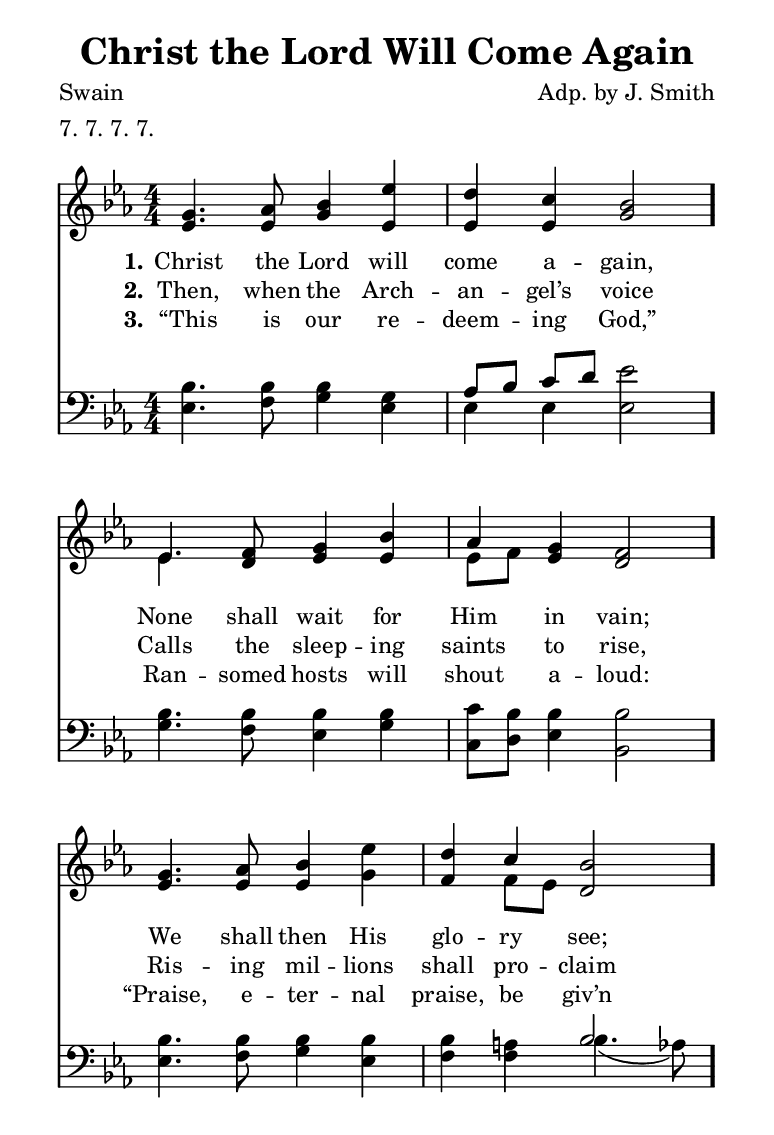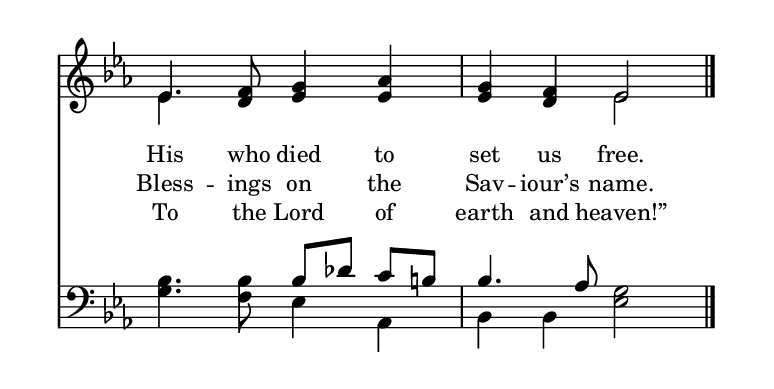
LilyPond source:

\include "common/global.ily"
\paper {
  \include "common/paper.ily"
  ragged-bottom = ##t
  page-count = #(cond (is-eogsized 2) (#t #f))
}

\header{
  hymnnumber = "232"
  title = "Christ the Lord Will Come Again"
  tunename = "Innocents"
  meter = "7. 7. 7. 7."
  poet = "Swain"
  composer = "Adp. by J. Smith"
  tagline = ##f
}

global = {
  \include "common/overrides.ily"
  \override Staff.TimeSignature.style = #'numbered
  \time 4/4
  \override Score.MetronomeMark.transparent = ##t % hide all fermata changes too
  \tempo 4=80
  \key ees \major
  \autoBeamOff
}

notesSoprano = {
\global
\relative c'' {

  g4. aes8 bes4 ees | d c bes2 |
  ees,4. f8 g4 bes | aes g f2 |
  g4. aes8 bes4 ees | d c bes2 |
  ees,4. f8 g4 aes | g f ees2 |

  \bar "|."

}
}

notesAlto = {
\global
\relative e' {

  ees4. ees8 g4 ees | ees ees g2 |
  ees4. d8 ees4 ees | ees8[ f] ees4 d2 |
  ees4. ees8 ees4 g | f f8[ ees] d2 |
  ees4. d8 ees4 ees | ees d ees2 |

}
}

notesTenor = {
\global
\relative a {

  bes4. bes8 bes4 g | aes8[ bes] c[ d] ees2 |
  bes4. bes8 bes4 bes | c8[ bes] bes4 bes2 |
  bes4. bes8 bes4 bes | bes a bes2 |
  bes4. bes8 bes8[ des] c[ b] | bes4. aes8 g2 |

}
}

notesBass = {
\global
\relative f {

  ees4. f8 g4 ees | ees ees ees2 |
  g4. f8 ees4 g | c,8[ d] ees4 bes2 |
  ees4. f8 g4 ees | f f bes4.( aes8) |
  g4. f8 ees4 aes, | bes bes ees2 |

}
}

wordsA = \lyricmode {
\set stanza = "1."

Christ the Lord will come a -- gain, \bar "."
None shall wait for Him in vain; \bar "."
We shall then His glo -- ry see; \bar "."
His who died to set us free. \bar "."

}

wordsB = \lyricmode {
\set stanza = "2."

Then, when the Arch -- an -- gel’s voice
Calls the sleep -- ing saints to rise,
Ris -- ing mil -- lions shall pro -- claim
Bless -- ings on the Sav -- iour’s name.

}

wordsC = \lyricmode {
\set stanza = "3."

“This is our re -- deem -- ing God,”
Ran -- somed hosts will shout a -- loud:
“Praise, e -- ter -- nal praise, be giv’n
To the Lord of earth and heaven!”

}

\score {
  \context ChoirStaff <<
    \context Staff = upper <<
      \set Staff.autoBeaming = ##f
      \set ChoirStaff.systemStartDelimiter = #'SystemStartBar
      \set ChoirStaff.printPartCombineTexts = ##f
      \partcombine #'(2 . 9) \notesSoprano \notesAlto
      \context NullVoice = sopranos { \voiceOne << \notesSoprano >> }
      \context Lyrics = one   \lyricsto sopranos \wordsA
      \context Lyrics = two   \lyricsto sopranos \wordsB
      \context Lyrics = three \lyricsto sopranos \wordsC
    >>
    \context Staff = men <<
      \set Staff.autoBeaming = ##f
      \clef bass
      \set ChoirStaff.printPartCombineTexts = ##f
      \partcombine #'(2 . 9) \notesTenor \notesBass
    >>
  >>
  \layout {
    \include "common/layout.ily"
  }
  \midi{
    \include "common/midi.ily"
  }
}

\version "2.19.49"  % necessary for upgrading to future LilyPond versions.

% vi:set et ts=2 sw=2 ai nocindent syntax=lilypond:
